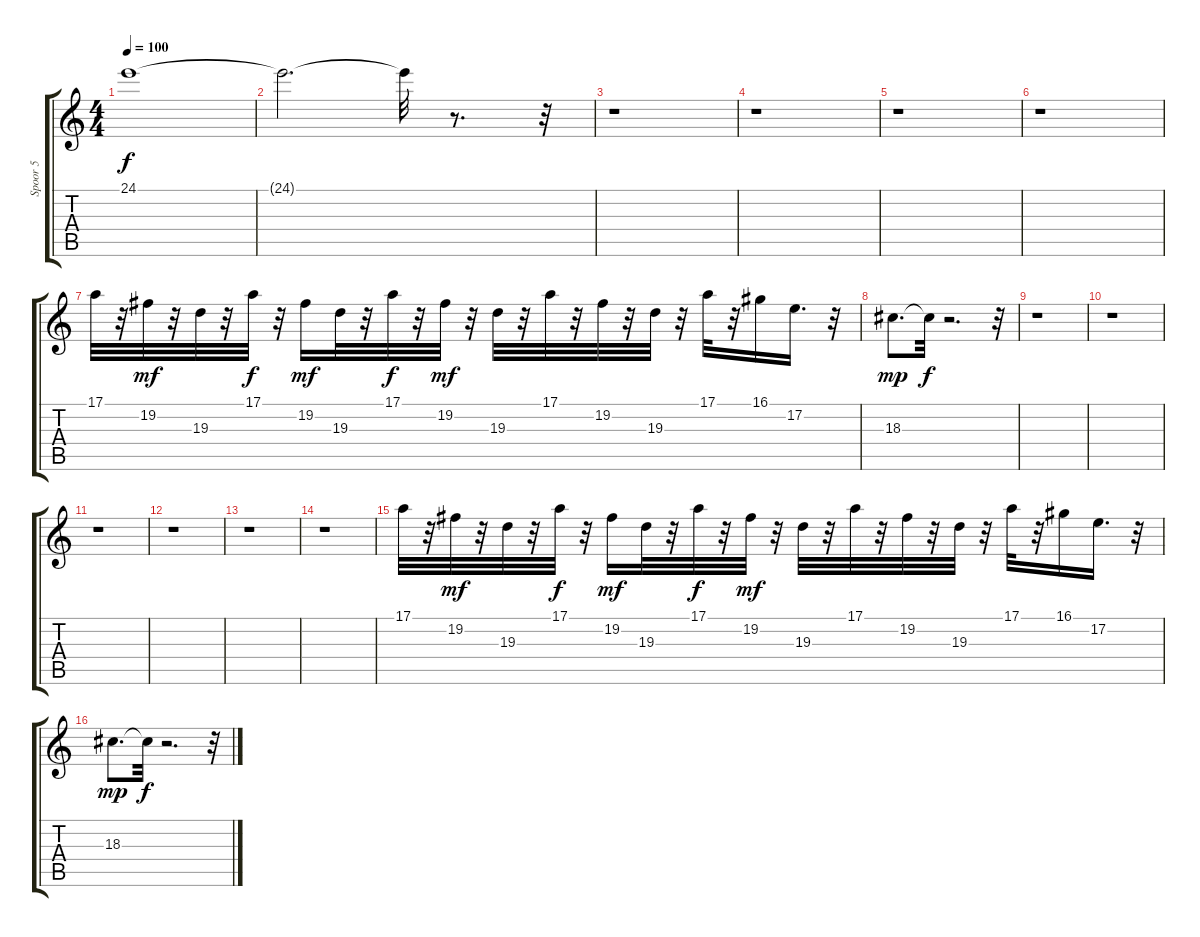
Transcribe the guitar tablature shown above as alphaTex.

\track ("Spoor 5" "Spoor 5") {instrument stringensemble1}
\staff {score tabs}
\tuning (E4 B3 G3 D3 A2 E2) {hide}
\ts (4 4)
\tempo 100
\clef g2
\ks c
24.1{t}.1{dy f} |
24.1{t}.2{d} 24.1{t}.32 r.8{d} r.32 |
r.1 |
r.1 |
r.1 |
r.1 |
17.1.32 r.32 19.2.32{dy mf} r.32 19.3.32 r.32 17.1.32{dy f} r.32 19.2.16{dy mf} 19.3.32 r.32 17.1.32{dy f} r.32 19.2.32{dy mf} r.32 19.3.32 r.32 17.1.32 r.32 19.2.32 r.32 19.3.32 r.32 17.1.32 r.32 16.1.16 17.2.16{d} r.32 |
18.3.8{d dy mp} 18.3{t}.32{dy f} r.2{d} r.32 |
r.1 |
r.1 |
r.1 |
r.1 |
r.1 |
r.1 |
17.1.32 r.32 19.2.32{dy mf} r.32 19.3.32 r.32 17.1.32{dy f} r.32 19.2.16{dy mf} 19.3.32 r.32 17.1.32{dy f} r.32 19.2.32{dy mf} r.32 19.3.32 r.32 17.1.32 r.32 19.2.32 r.32 19.3.32 r.32 17.1.32 r.32 16.1.16 17.2.16{d} r.32 |
18.3.8{d dy mp} 18.3{t}.32{dy f} r.2{d} r.32
